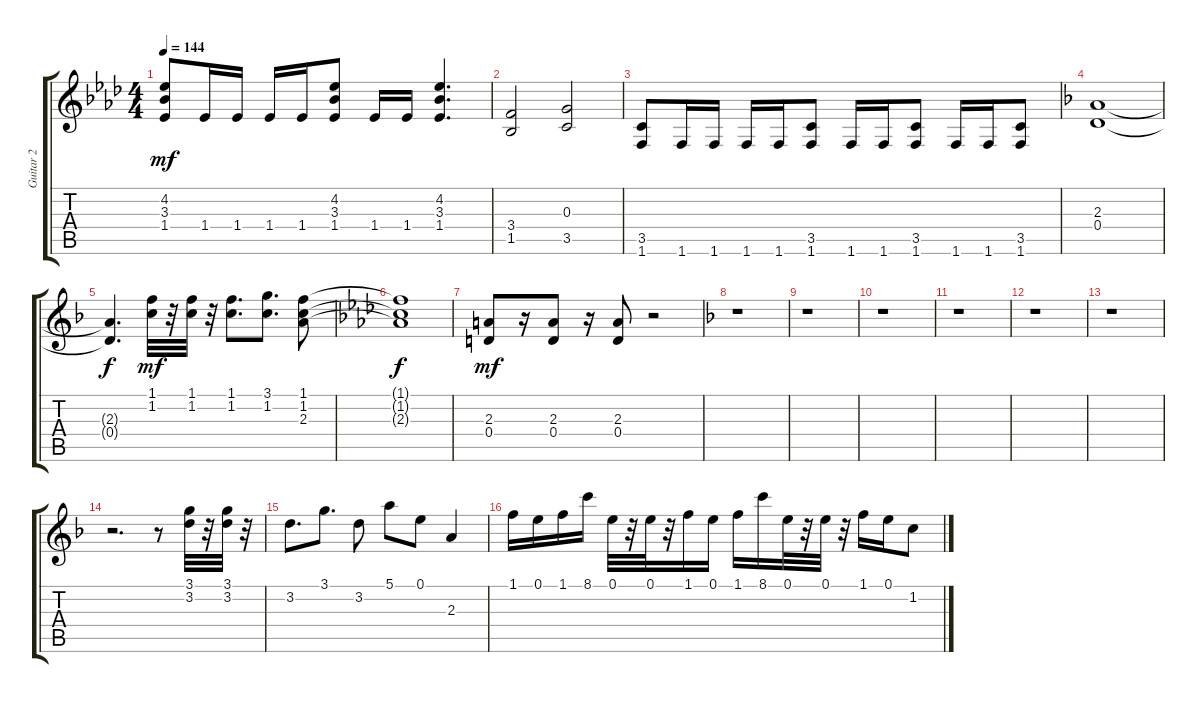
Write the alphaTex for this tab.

\track ("Guitar 2" "Guitar 2") {instrument distortionguitar}
\staff {score tabs}
\tuning (E4 B3 G3 D3 A2 E2) {hide}
\ts (4 4)
\tempo 144
\clef g2
\ks ab
(4.2 3.3 1.4).8{dy mf} 1.4.16 1.4.16 1.4.16 1.4.16 (4.2 3.3 1.4).8 1.4.16 1.4.16 (4.2 3.3 1.4).4{d} |
(3.4 1.5).2 (0.3 3.5).2 |
(3.5 1.6).8 1.6.16 1.6.16 1.6.16 1.6.16 (3.5 1.6).8 1.6.16 1.6.16 (3.5 1.6).8 1.6.16 1.6.16 (3.5 1.6).8 |
\ks f
(2.3 0.4).1 |
(2.3{t} 0.4{t}).4{d dy f} (1.1 1.2).32{dy mf} r.32 (1.1 1.2).32 r.32 (1.1 1.2).8{d} (3.1 1.2).8{d} (1.1 1.2 2.3).8 |
\ks ab
(1.1{t} 1.2{t} 2.3{t}).1{dy f} |
(2.3 0.4).8{dy mf} r.16 (2.3 0.4).8 r.16 (2.3 0.4).8 r.2 |
\ks f
r.1 |
r.1 |
r.1 |
r.1 |
r.1 |
r.1 |
r.2{d} r.8 (3.1 3.2).32 r.32 (3.1 3.2).32 r.32 |
3.2.8{d} 3.1.8{d} 3.2.8 5.1.8 0.1.8 2.3.4 |
1.1.16 0.1.16 1.1.16 8.1.16 0.1.32 r.32 0.1.32 r.32 1.1.16 0.1.16 1.1.16 8.1.16 0.1.32 r.32 0.1.32 r.32 1.1.16 0.1.16 1.2.8
